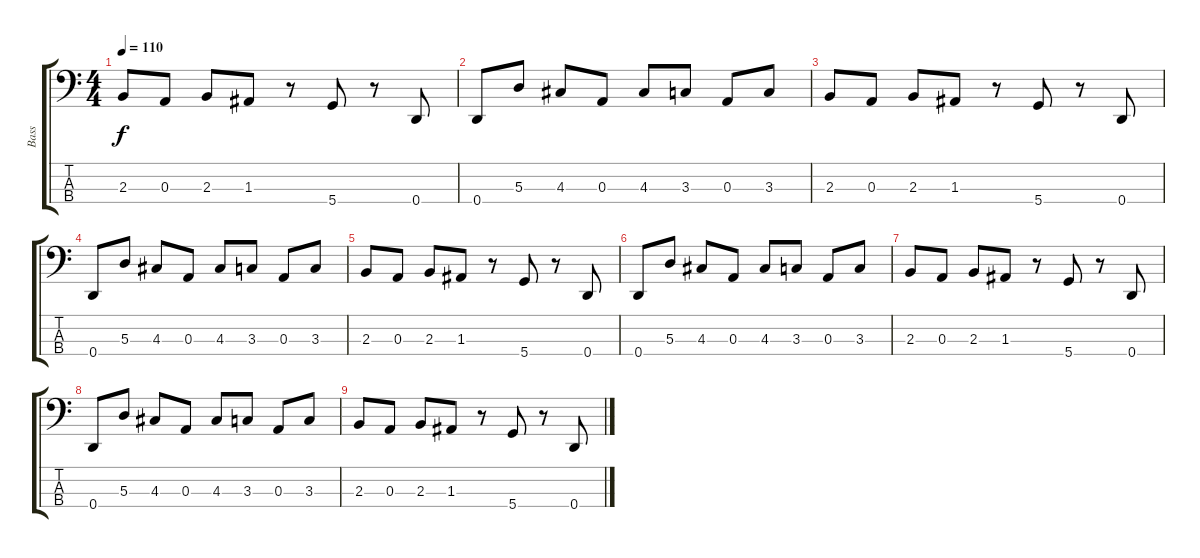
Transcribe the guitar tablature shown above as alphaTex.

\track ("Bass" "Bass") {instrument electricbasspick}
\staff {score tabs}
\tuning (G2 D2 A1 D1) {hide}
\ts (4 4)
\tempo 110
\clef f4
\ks c
2.3.8{dy f} 0.3.8 2.3.8 1.3.8 r.8 5.4.8 r.8 0.4.8 |
0.4.8 5.3.8 4.3.8 0.3.8 4.3.8 3.3.8 0.3.8 3.3.8 |
2.3.8 0.3.8 2.3.8 1.3.8 r.8 5.4.8 r.8 0.4.8 |
0.4.8 5.3.8 4.3.8 0.3.8 4.3.8 3.3.8 0.3.8 3.3.8 |
2.3.8 0.3.8 2.3.8 1.3.8 r.8 5.4.8 r.8 0.4.8 |
0.4.8 5.3.8 4.3.8 0.3.8 4.3.8 3.3.8 0.3.8 3.3.8 |
2.3.8 0.3.8 2.3.8 1.3.8 r.8 5.4.8 r.8 0.4.8 |
0.4.8 5.3.8 4.3.8 0.3.8 4.3.8 3.3.8 0.3.8 3.3.8 |
2.3.8 0.3.8 2.3.8 1.3.8 r.8 5.4.8 r.8 0.4.8
